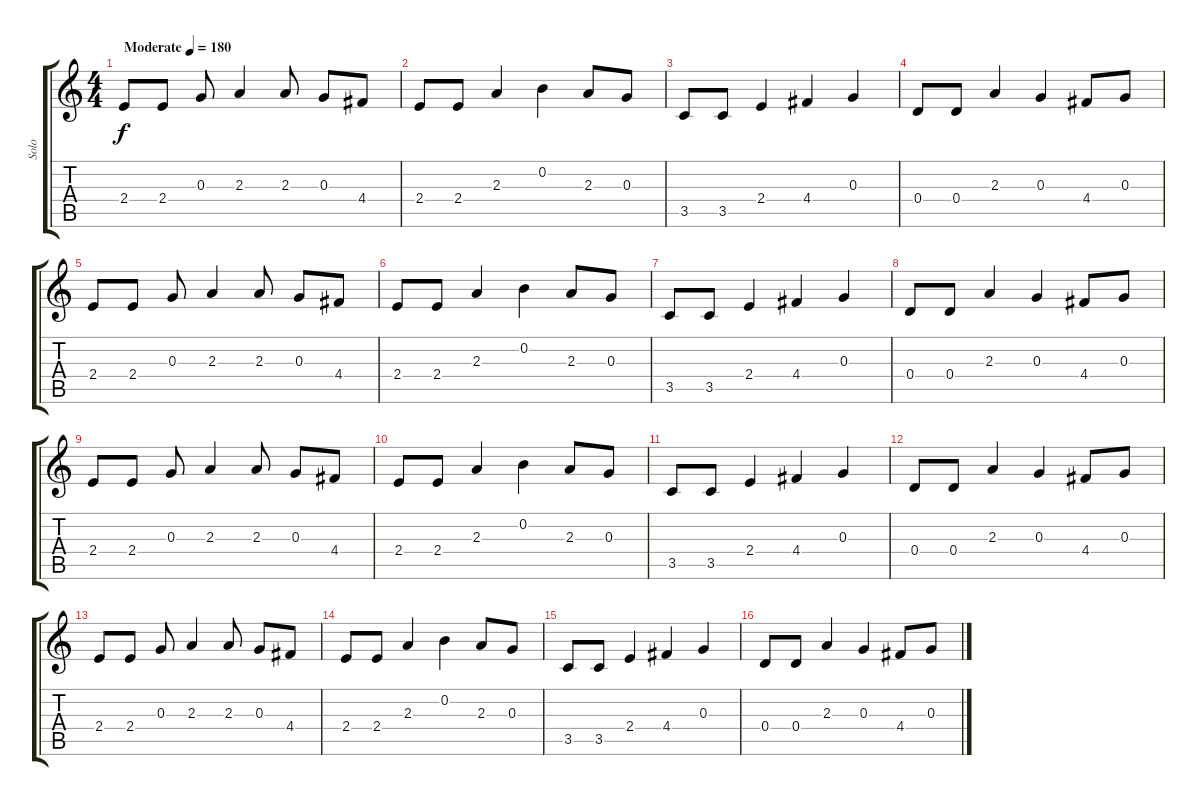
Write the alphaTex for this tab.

\track ("Solo" "Solo") {instrument electricguitarclean}
\staff {score tabs}
\tuning (E4 B3 G3 D3 A2 E2) {hide}
\ts (4 4)
\tempo (180 "Moderate")
\clef g2
\ks c
2.4.8{dy f instrument electricguitarclean} 2.4.8 0.3.8 2.3.4 2.3.8 0.3.8 4.4.8 |
2.4.8 2.4.8 2.3.4 0.2.4 2.3.8 0.3.8 |
3.5.8 3.5.8 2.4.4 4.4.4 0.3.4 |
0.4.8 0.4.8 2.3.4 0.3.4 4.4.8 0.3.8 |
2.4.8 2.4.8 0.3.8 2.3.4 2.3.8 0.3.8 4.4.8 |
2.4.8 2.4.8 2.3.4 0.2.4 2.3.8 0.3.8 |
3.5.8 3.5.8 2.4.4 4.4.4 0.3.4 |
0.4.8 0.4.8 2.3.4 0.3.4 4.4.8 0.3.8 |
2.4.8 2.4.8 0.3.8 2.3.4 2.3.8 0.3.8 4.4.8 |
2.4.8 2.4.8 2.3.4 0.2.4 2.3.8 0.3.8 |
3.5.8 3.5.8 2.4.4 4.4.4 0.3.4 |
0.4.8 0.4.8 2.3.4 0.3.4 4.4.8 0.3.8 |
2.4.8 2.4.8 0.3.8 2.3.4 2.3.8 0.3.8 4.4.8 |
2.4.8 2.4.8 2.3.4 0.2.4 2.3.8 0.3.8 |
3.5.8 3.5.8 2.4.4 4.4.4 0.3.4 |
0.4.8 0.4.8 2.3.4 0.3.4 4.4.8 0.3.8
